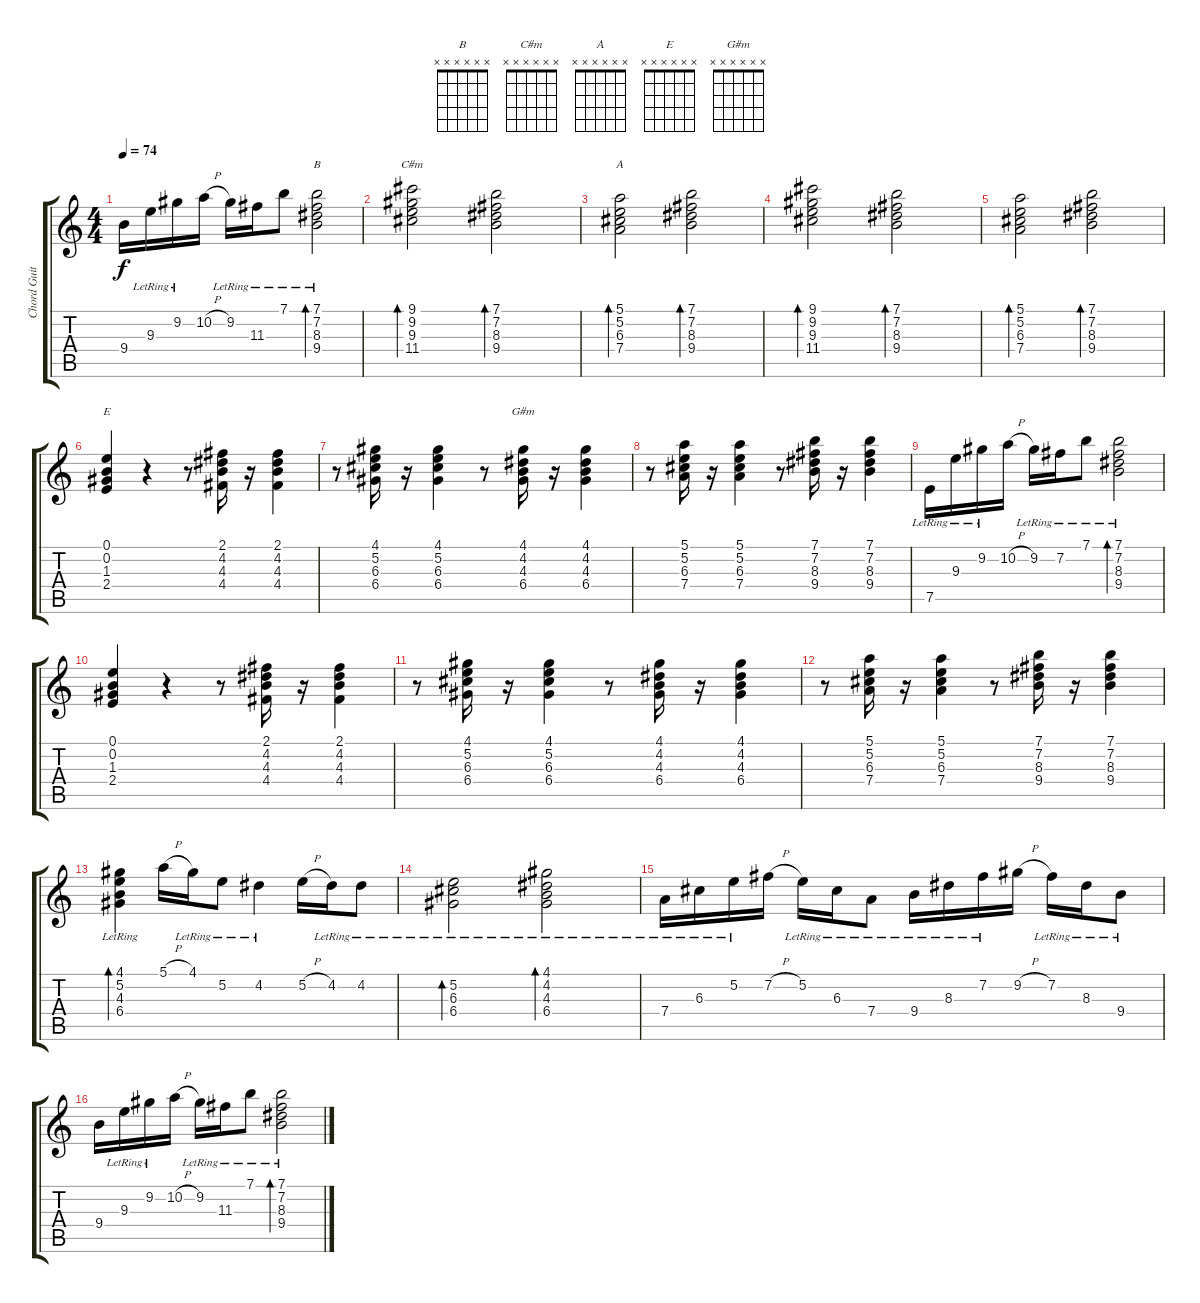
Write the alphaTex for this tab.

\track ("Chord Guitar" "Chord Guit") {instrument electricguitarclean}
\staff {score tabs}
\tuning (E4 B3 G3 D3 A2 E2) {hide}
\chord ("B" x x x x x x)
\chord ("C#m" x x x x x x)
\chord ("A" x x x x x x)
\chord ("E" x x x x x x)
\chord ("G#m" x x x x x x)
\ts (4 4)
\tempo 74
\clef g2
\ks c
9.4.16{dy f} 9.3{lr}.16 9.2{lr}.16 10.2{h}.16 9.2{lr}.16 11.3{lr}.16 7.1{lr}.8 (7.1{lr} 7.2{lr} 8.3{lr} 9.4{lr}).2{bd 120 ch "B"} |
(9.1 9.2 9.3 11.4).2{bd 120 ch "C#m"} (7.1 7.2 8.3 9.4).2{bd 120} |
(5.1 5.2 6.3 7.4).2{bd 120 ch "A"} (7.1 7.2 8.3 9.4).2{bd 120} |
(9.1 9.2 9.3 11.4).2{bd 120} (7.1 7.2 8.3 9.4).2{bd 120} |
(5.1 5.2 6.3 7.4).2{bd 120} (7.1 7.2 8.3 9.4).2{bd 120} |
(0.1 0.2 1.3 2.4).4{ch "E"} r.4 r.8 (2.1 4.2 4.3 4.4).16 r.16 (2.1 4.2 4.3 4.4).4 |
r.8 (4.1 5.2 6.3 6.4).16 r.16 (4.1 5.2 6.3 6.4).4 r.8 (4.1 4.2 4.3 6.4).16{ch "G#m"} r.16 (4.1 4.2 4.3 6.4).4 |
r.8 (5.1 5.2 6.3 7.4).16 r.16 (5.1 5.2 6.3 7.4).4 r.8 (7.1 7.2 8.3 9.4).16 r.16 (7.1 7.2 8.3 9.4).4 |
7.5{lr}.16 9.3{lr}.16 9.2{lr}.16 10.2{h}.16 9.2{lr}.16 7.2{lr}.16 7.1{lr}.8 (7.1{lr} 7.2{lr} 8.3{lr} 9.4{lr}).2{bd 120} |
(0.1 0.2 1.3 2.4).4 r.4 r.8 (2.1 4.2 4.3 4.4).16 r.16 (2.1 4.2 4.3 4.4).4 |
r.8 (4.1 5.2 6.3 6.4).16 r.16 (4.1 5.2 6.3 6.4).4 r.8 (4.1 4.2 4.3 6.4).16 r.16 (4.1 4.2 4.3 6.4).4 |
r.8 (5.1 5.2 6.3 7.4).16 r.16 (5.1 5.2 6.3 7.4).4 r.8 (7.1 7.2 8.3 9.4).16 r.16 (7.1 7.2 8.3 9.4).4 |
(4.1{lr} 5.2{lr} 4.3{lr} 6.4{lr}).4{bd 120} 5.1{h}.16 4.1{lr}.16 5.2{lr}.8 4.2{lr}.4 5.2{h}.16 4.2{lr}.16 4.2{lr}.8 |
(5.2{lr} 6.3 6.4).2{bd 120} (4.1{lr} 4.2{lr} 4.3{lr} 6.4{lr}).2{bd 120} |
7.4{lr}.16 6.3{lr}.16 5.2{lr}.16 7.2{h}.16 5.2{lr}.16 6.3{lr}.16 7.4{lr}.8 9.4{lr}.16 8.3{lr}.16 7.2{lr}.16 9.2{h}.16 7.2{lr}.16 8.3{lr}.16 9.4{lr}.8 |
9.4.16 9.3{lr}.16 9.2{lr}.16 10.2{h}.16 9.2{lr}.16 11.3{lr}.16 7.1{lr}.8 (7.1{lr} 7.2{lr} 8.3{lr} 9.4{lr}).2{bd 120}
